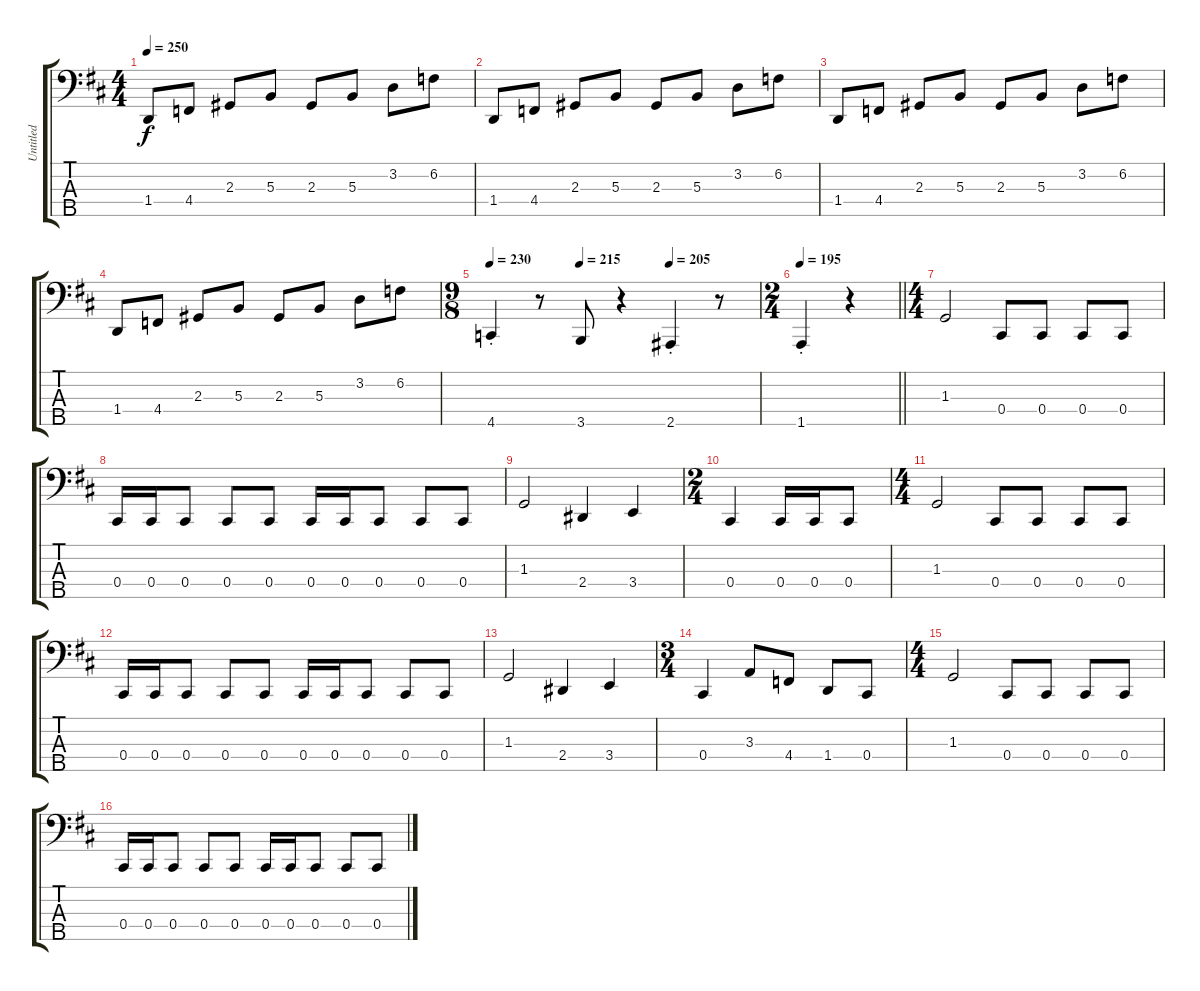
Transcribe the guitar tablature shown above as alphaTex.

\track ("Untitled" "Untitled") {instrument electricbassfinger}
\staff {score tabs}
\tuning (E2 B1 Gb1 Db1 Ab0) {hide}
\ts (4 4)
\tempo 250
\clef f4
\ks d
1.4.8{dy f} 4.4.8 2.3.8 5.3.8 2.3.8 5.3.8 3.2.8 6.2.8 |
1.4.8 4.4.8 2.3.8 5.3.8 2.3.8 5.3.8 3.2.8 6.2.8 |
1.4.8 4.4.8 2.3.8 5.3.8 2.3.8 5.3.8 3.2.8 6.2.8 |
1.4.8 4.4.8 2.3.8 5.3.8 2.3.8 5.3.8 3.2.8 6.2.8 |
\ts (9 8)
\tempo 230
\tempo (215 0.3333333333333333)
\tempo (205 0.6666666666666666)
4.5{st}.4 r.8 3.5.8 r.4 2.5{st}.4 r.8 |
\ts (2 4)
\tempo 195
\barLineRight lightlight
1.5{st}.4 r.4 |
\ts (4 4)
1.3.2 0.4.8 0.4.8 0.4.8 0.4.8 |
0.4.16 0.4.16 0.4.8 0.4.8 0.4.8 0.4.16 0.4.16 0.4.8 0.4.8 0.4.8 |
1.3.2 2.4.4 3.4.4 |
\ts (2 4)
0.4.4 0.4.16 0.4.16 0.4.8 |
\ts (4 4)
1.3.2 0.4.8 0.4.8 0.4.8 0.4.8 |
0.4.16 0.4.16 0.4.8 0.4.8 0.4.8 0.4.16 0.4.16 0.4.8 0.4.8 0.4.8 |
1.3.2 2.4.4 3.4.4 |
\ts (3 4)
0.4.4 3.3.8 4.4.8 1.4.8 0.4.8 |
\ts (4 4)
1.3.2 0.4.8 0.4.8 0.4.8 0.4.8 |
0.4.16 0.4.16 0.4.8 0.4.8 0.4.8 0.4.16 0.4.16 0.4.8 0.4.8 0.4.8
